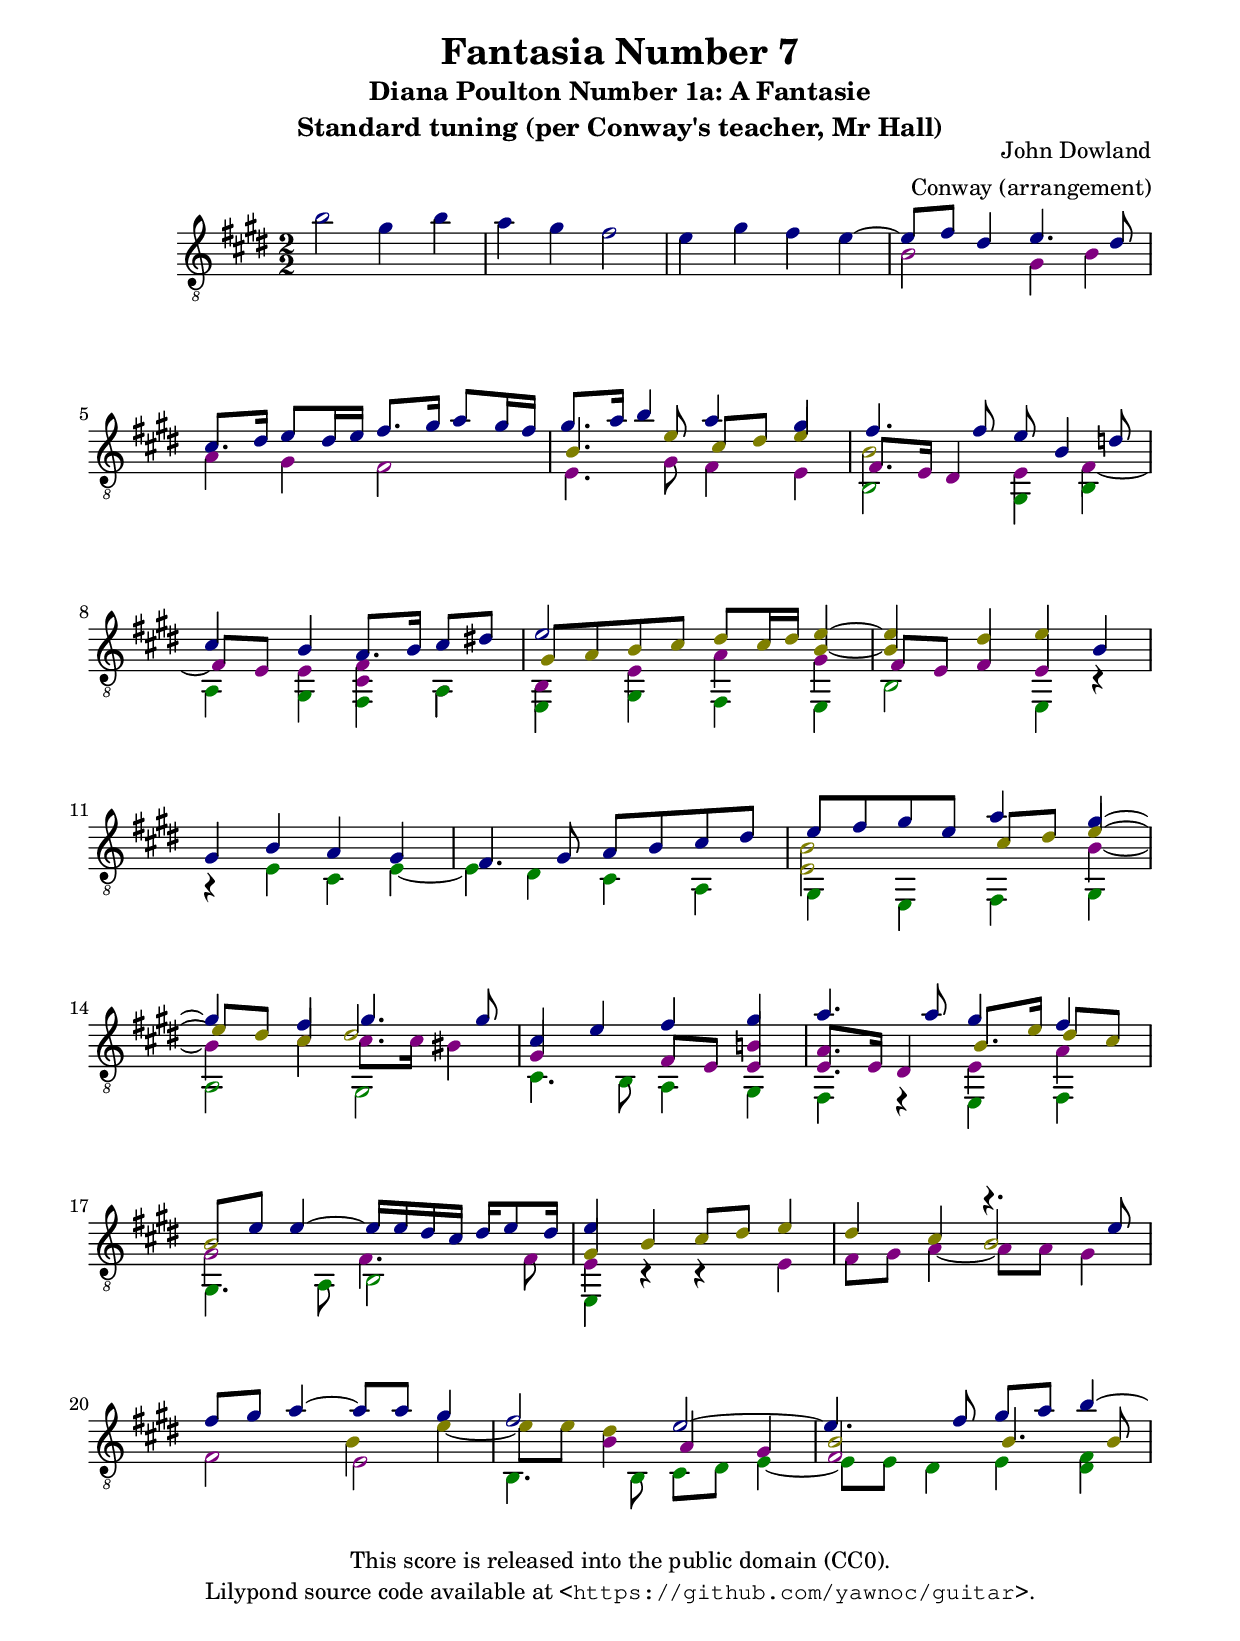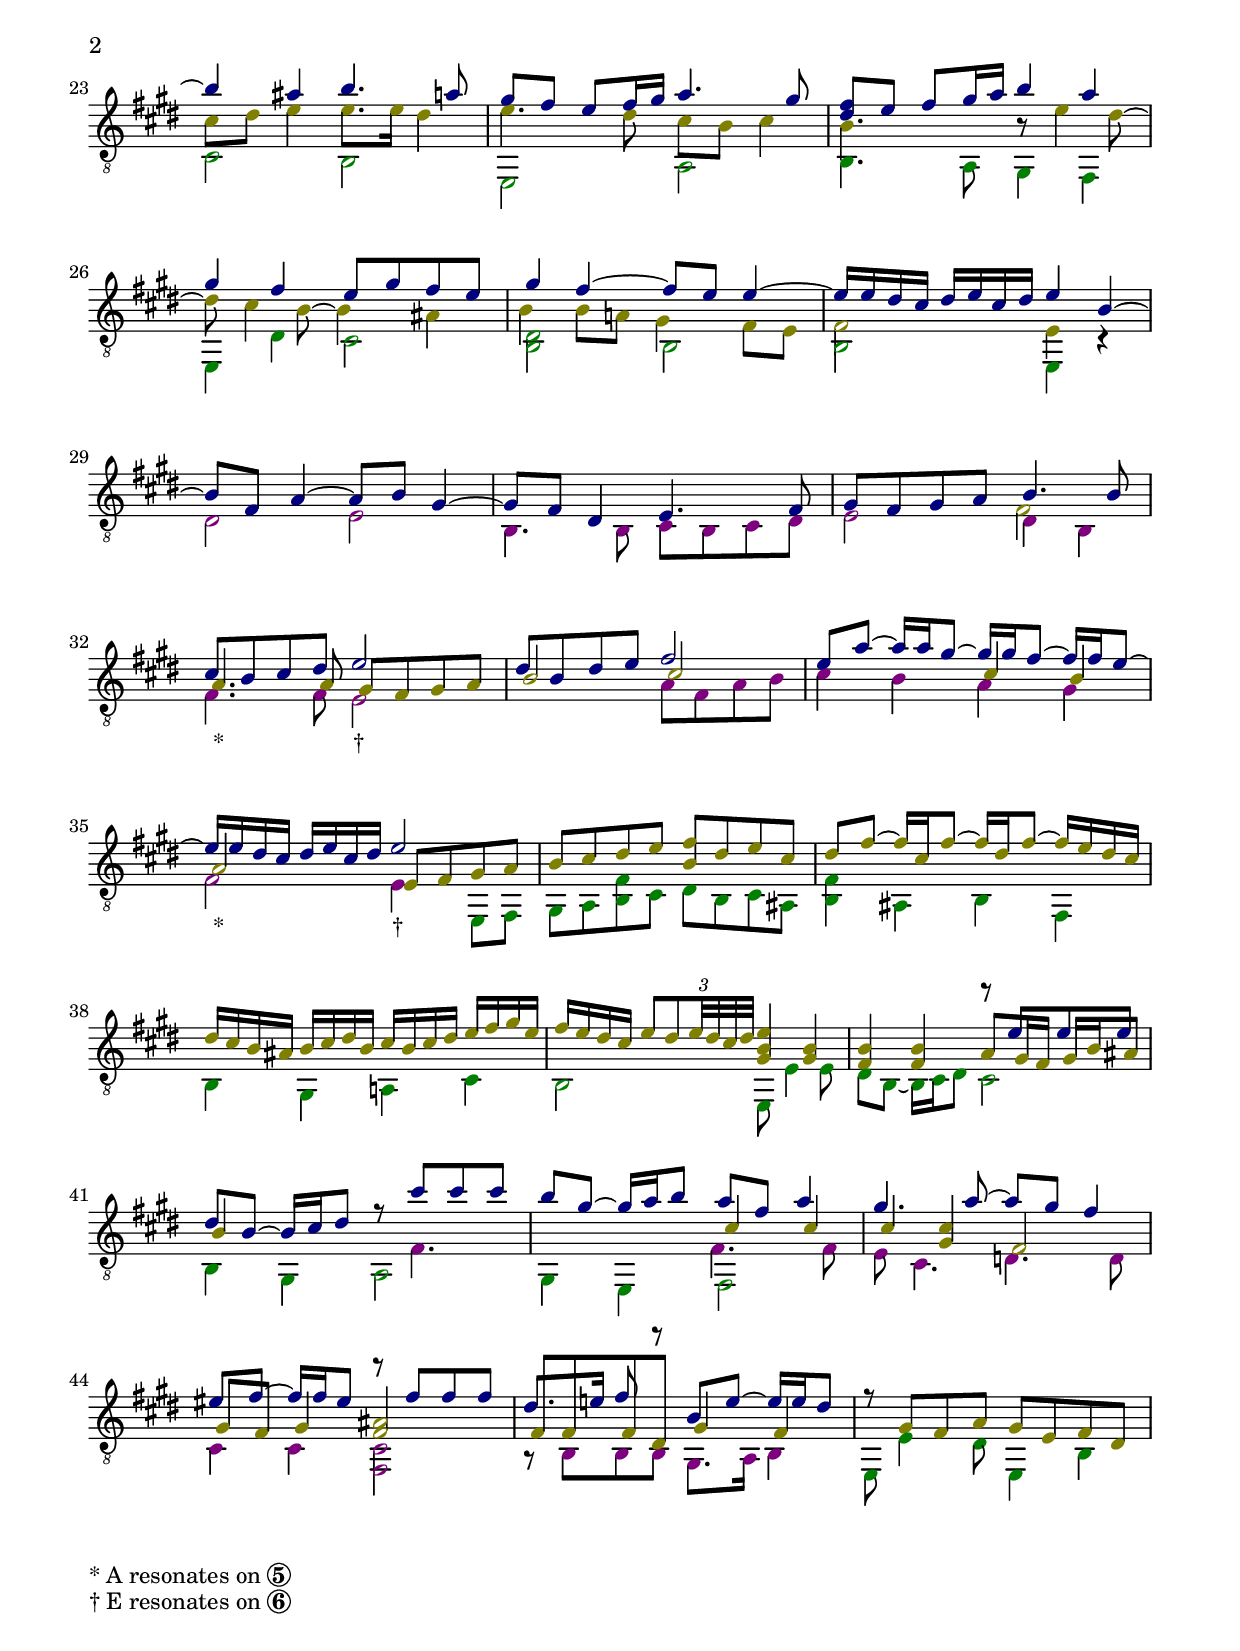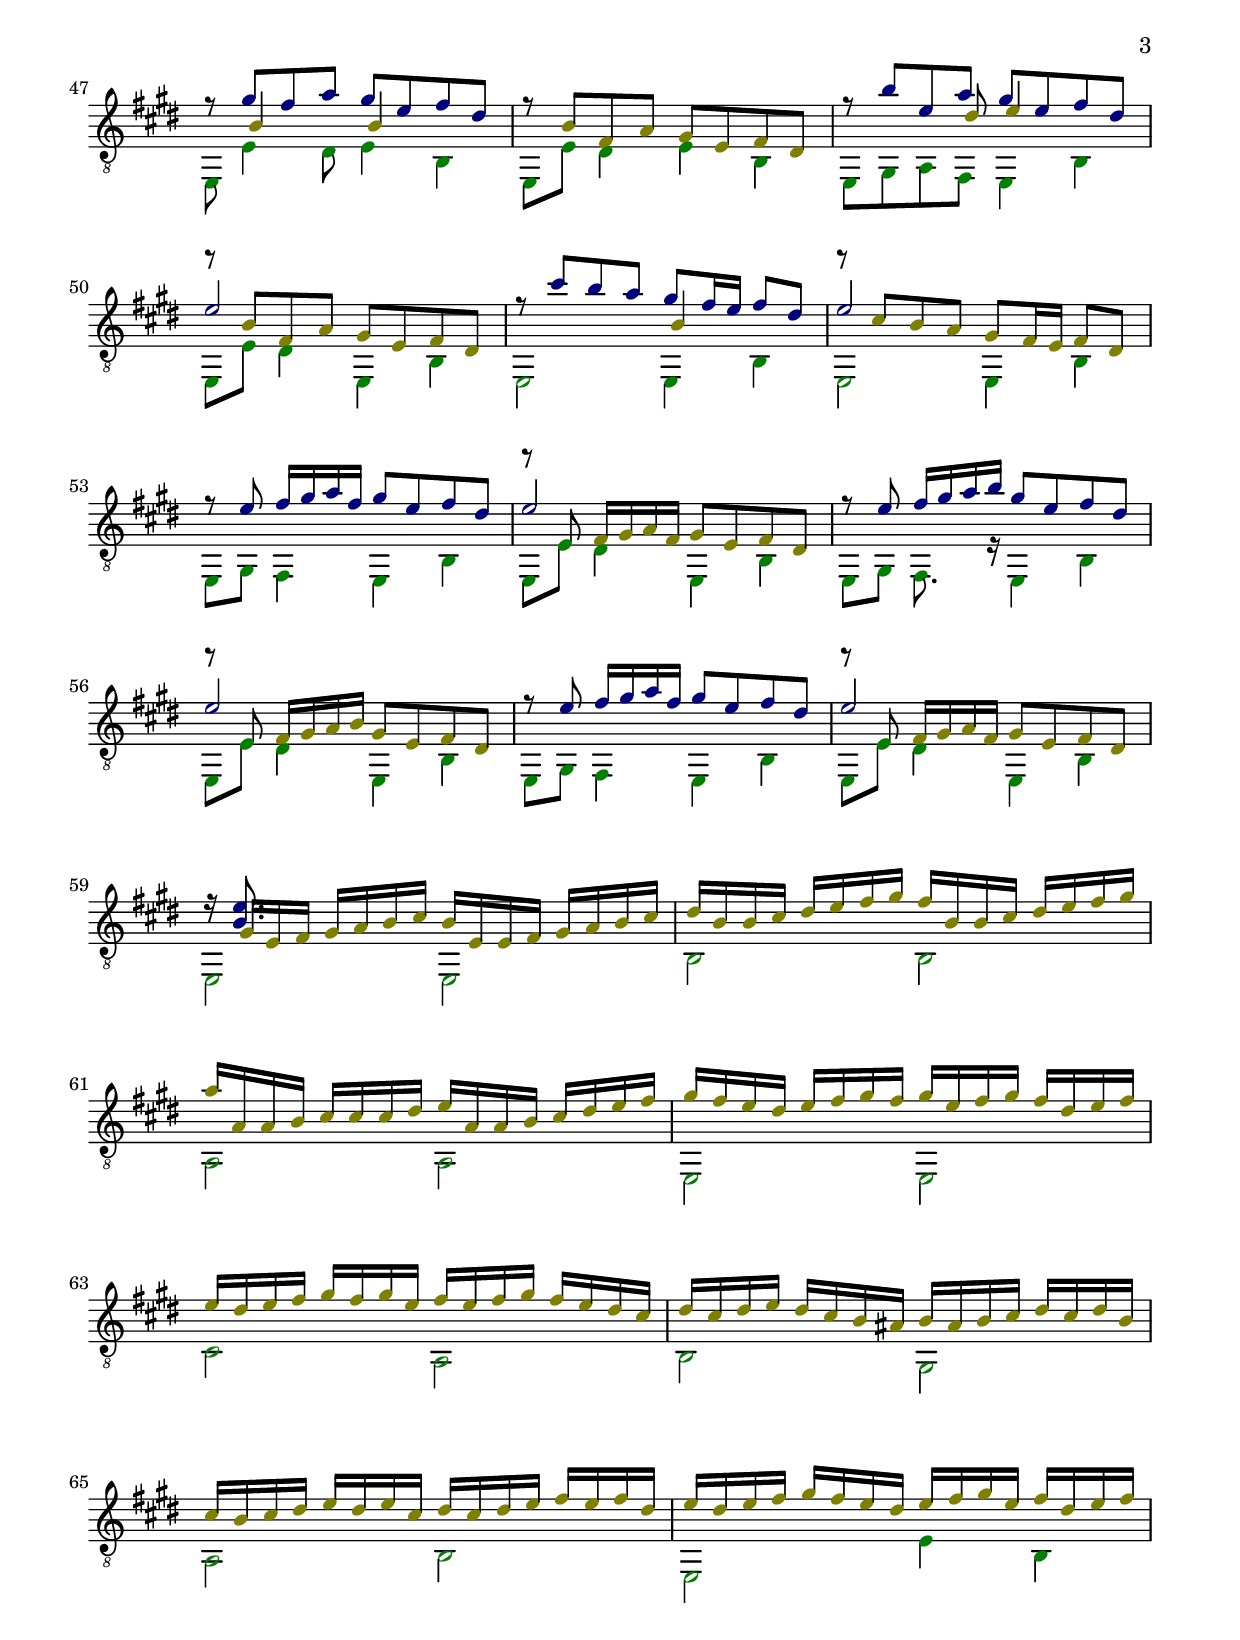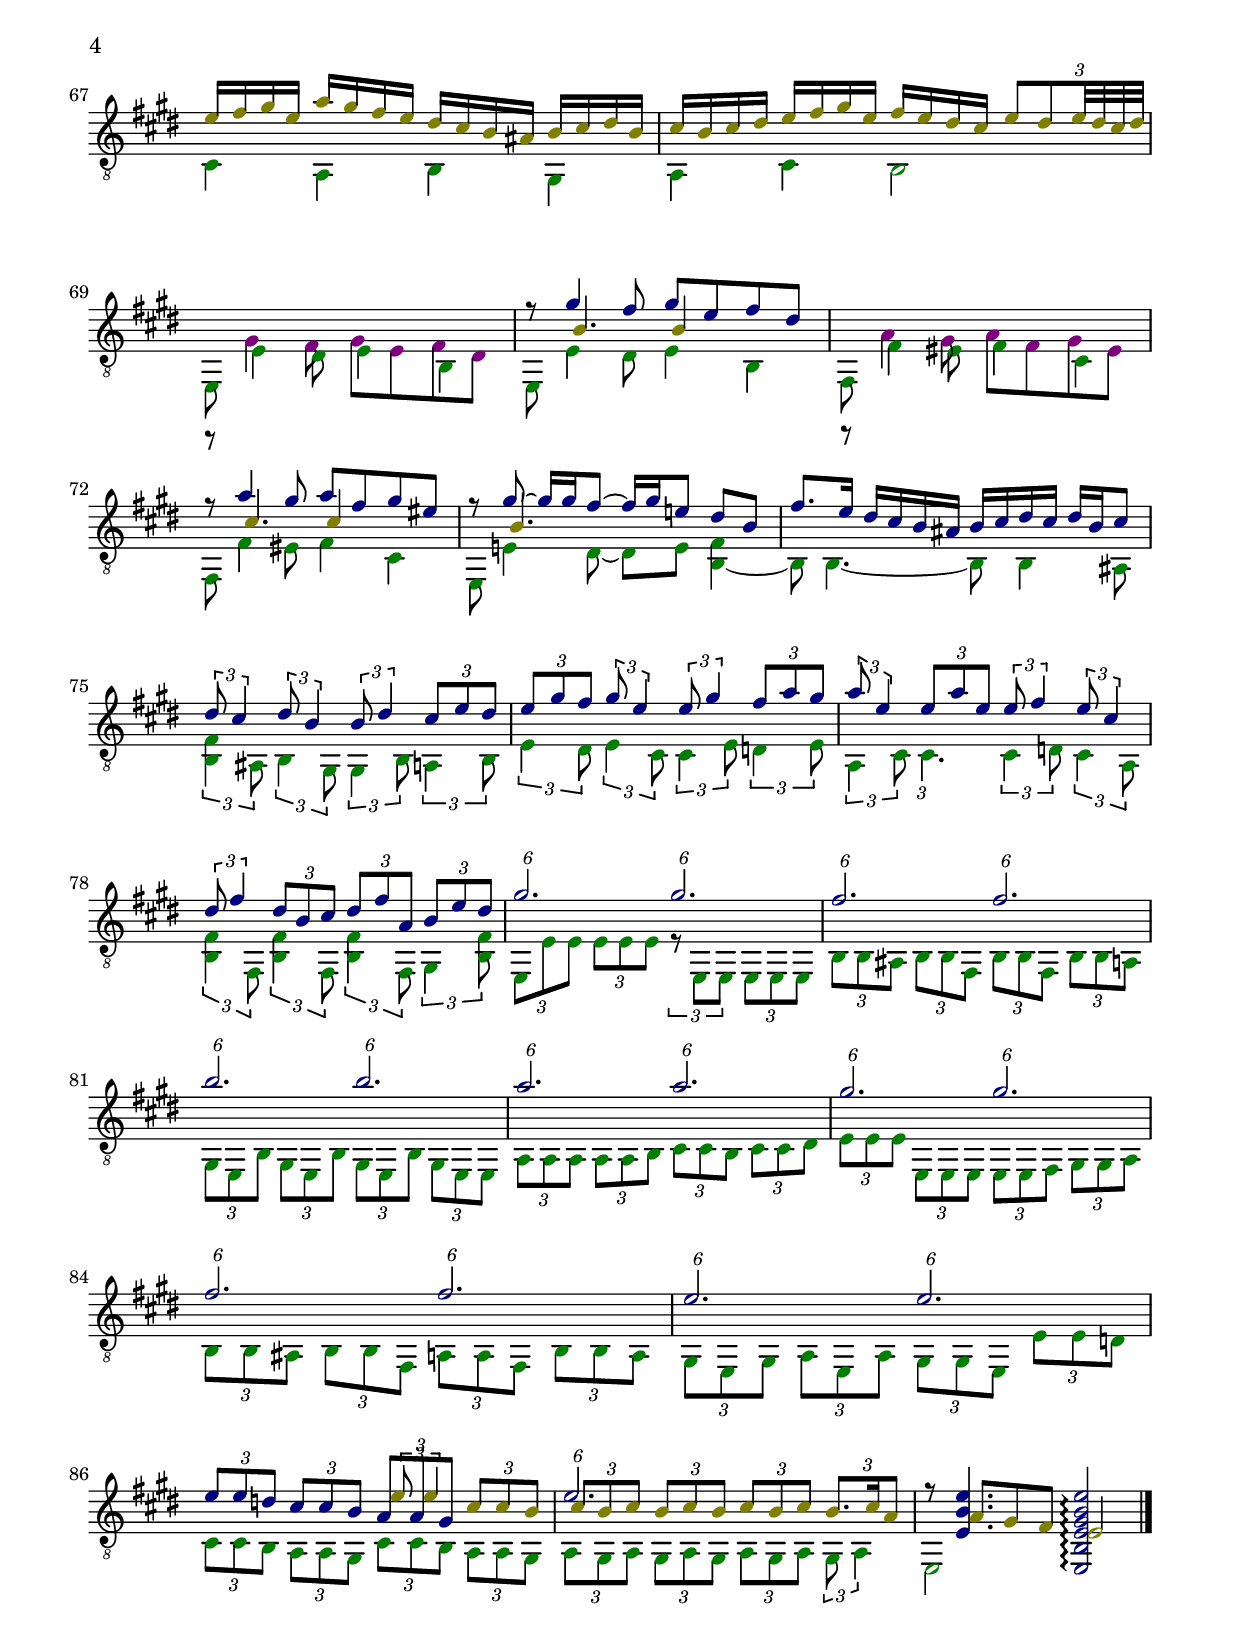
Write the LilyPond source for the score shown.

\version "2.18.2"


%%%%%%%%%%%%%%%%%%%%%%%%%%%%%%%%%%%%%%%%%%%%%%%%%%%%%%%%%%%%%%%%
% General
%%%%%%%%%%%%%%%%%%%%%%%%%%%%%%%%%%%%%%%%%%%%%%%%%%%%%%%%%%%%%%%%

\paper {
  top-margin = 1.5\cm
  left-margin = 1.5\cm
  right-margin = 1.5\cm
  bottom-margin = 1.5\cm
  ragged-last-bottom = ##f
  footnote-separator-markup = \markup { \vspace #1.5 }
}

globalSettings = {
  \accidentalStyle modern
  \compressFullBarRests
  \mergeDifferentlyHeadedOn
  \mergeDifferentlyDottedOn
  \numericTimeSignature
  \pointAndClickOff
  \override TextScript.extra-offset = #'(0 . 0.7)
  \override Score.FootnoteItem.annotation-line = ##f
}

origin-url = "https://github.com/yawnoc/guitar"

\header {
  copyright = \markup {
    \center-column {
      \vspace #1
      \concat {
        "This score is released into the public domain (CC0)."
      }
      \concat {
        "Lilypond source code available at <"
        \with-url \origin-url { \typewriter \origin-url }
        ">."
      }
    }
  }
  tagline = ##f
}

triplet = #(define-music-function
  (parser location music) (ly:music?)
  #{
    \tuplet 3/2 { $music }
  #}
)

tripletDuple = #(define-music-function
  (parser location music) (ly:music?)
  #{
    \tuplet 6/4 { $music }
  #}
)

overrideBeamedStemLengths = #(define-scheme-function
  (parser location lengths) (list?)
  #{
    \override Stem.details.beamed-lengths = $lengths
  #}
)
revertBeamedStemLengths = { \revert Stem.details.beamed-lengths }

overrideBeamVerticalPositions = #(define-scheme-function
  (parser location positions) (pair?)
  #{
    \override Beam.positions = $positions
  #}
)

%%%%%%%%%%%%%%%%%%%%%%%%%%%%%%%%%%%%%%%%%%%%%%%%%%%%%%%%%%%%%%%%
% Semantic bar lines
%%%%%%%%%%%%%%%%%%%%%%%%%%%%%%%%%%%%%%%%%%%%%%%%%%%%%%%%%%%%%%%%

barLineGoto = { \bar "||" }
barLineKeyChange = { \bar "||" }
barLineEnd = { \bar "|." }

%%%%%%%%%%%%%%%%%%%%%%%%%%%%%%%%%%%%%%%%%%%%%%%%%%%%%%%%%%%%%%%%
% Guitar notation
%%%%%%%%%%%%%%%%%%%%%%%%%%%%%%%%%%%%%%%%%%%%%%%%%%%%%%%%%%%%%%%%

stringNumbersAbove = { \set stringNumberOrientations = #'(up) }
stringNumbersBelow = { \set stringNumberOrientations = #'(down) }

fingeringAbove = { \set fingeringOrientations = #'(up) }
fingeringBelow = { \set fingeringOrientations = #'(down) }
fingeringAleft = { \set fingeringOrientations = #'(left) }
fingeringAright = { \set fingeringOrientations = #'(right) }

startGraceMusic = {
  <>(
  \override Fingering.font-size = -6
}
stopGraceMusic = {
  \revert Fingering.font-size
  <>)
}

overrideHorizontalShift = #(define-scheme-function
  (parser location distance) (number?)
  #{
    \override NoteColumn.force-hshift = $distance
  #}
)
revertHorizontalShift = { \revert NoteColumn.force-hshift }

barreSpan = #(define-music-function
  (parser location label offsetPair music)
  (string? (pair? (cons 0 0)) ly:music?)
  (let
    (
      (elements (extract-named-music music '(NoteEvent EventChord)))
    )
    (if
      (pair? elements)
      (let
        (
          (first-element (first elements))
          (last-element (last elements))
        )
        (set!
          (ly:music-property first-element 'articulations)
          (cons
            (make-music 'TextSpanEvent 'span-direction -1)
            (ly:music-property first-element 'articulations)
          )
        )
        (set!
          (ly:music-property last-element 'articulations)
          (cons
            (make-music 'TextSpanEvent 'span-direction 1)
            (ly:music-property last-element 'articulations)
          )
        )
      )
    )
  )
  #{
    \once \override TextSpanner.font-shape = #'upright
    \once \override TextSpanner.style = #'line
    \once \override TextSpanner.extra-offset = #offsetPair
    \once \override TextSpanner.bound-details = #`(
      (left
        (text . ,#{ \markup { \raise #-0.7 { #label \hspace #0.7 }} #})
        (Y . 0)
        (padding . -0.8)
        (attach-dir . -2)
      )
      (right
        (text . ,#{ \markup { \draw-line #'(0 . -1.3) } #}) ;; draw hook
        (Y . 0)
        (padding . -0.5)
        (attach-dir . 2)
      )
    )
    \once \override TextSpanner #'after-line-breaking = #(lambda (grob)
      (let*
        (
          (originalGrob (ly:grob-original grob))
          (splitGrobs (ly:spanner-broken-into originalGrob))
        )
        (if
          (and
            (>= (length splitGrobs) 2)
            (not (eq? (car (last-pair splitGrobs)) grob))
          )
          (begin
            (ly:grob-set-nested-property! grob
              '(bound-details right text)
              #{ \markup { \draw-line #'(0 . 0) } #} ;; suppress draw hook
            )
            (ly:grob-set-property! grob
              'extra-offset
              (cons
                (car offsetPair)
                (+ (cdr offsetPair) 0.7) ;; correction for suppressed hook
              )
            )
            (ly:grob-set-nested-property! grob
              '(bound-details right padding)
              #'-3 ;; increase spanner length
            )
          )
        )
      )
    )
    $music
  #}
)

barre = #(define-scheme-function
  (parser location label) (string?)
  #{
    \markup {
      \center-align {
        \hspace #0.7
        $label
      }
    }
  #}
)

nudgeNextBarre = #(define-scheme-function
  (parser location distance) (number?)
  #{
    \once \override TextScript.X-offset = $distance
  #}
)

position = #(define-scheme-function
  (parser location label) (string?)
  #{
    \markup {
      \center-align {
        \hspace #0.5
        $label
      }
    }
  #}
)

#(define-markup-command
  (markupString layout properties stringNumber) (markup?)
  (interpret-markup layout properties
    #{
      \markup \circle { \bold #stringNumber }
    #}
  )
)

#(define-markup-command
  (resonatesOn layout properties note stringNumber) (markup? markup?)
  (interpret-markup layout properties
    #{
      \markup { #note "resonates on" \markupString #stringNumber }
    #}
  )
)

%%%%%%%%%%%%%%%%%%%%%%%%%%%%%%%%%%%%%%%%%%%%%%%%%%%%%%%%%%%%%%%%
% Goto statements
%%%%%%%%%%%%%%%%%%%%%%%%%%%%%%%%%%%%%%%%%%%%%%%%%%%%%%%%%%%%%%%%

overrideGotoVisibility = {
  \once \override Score.RehearsalMark #'break-visibility = #'#(#t #t #f)
}

makeGotoMark = #(define-scheme-function
  (parser location label) (string?)
  #{
    \mark \markup { \small \italic $label }
  #}
)

simultaneousMarkSeparator = {
  \cadenzaOn
    s1073741824 % stupid, but works
  \cadenzaOff
}

coda = {
  \overrideGotoVisibility
  \mark \markup { \musicglyph #"scripts.coda" }
}

fine = {
  \overrideGotoVisibility
  \makeGotoMark Fine
}

dcAlCoda = {
  \overrideGotoVisibility
  \makeGotoMark "D.C. al Coda"
}

dcAlFine = {
  \overrideGotoVisibility
  \makeGotoMark "D.C. al Fine"
}

toCoda = {
  \overrideGotoVisibility
  \makeGotoMark "to Coda"
}



\header {
  title = "Fantasia Number 7"
  subtitle = \markup {
    \center-column {
      "Diana Poulton Number 1a: A Fantasie"
      "Standard tuning (per Conway's teacher, Mr Hall)"
    }
  }
  composer = "John Dowland"
  arranger = "Conway (arrangement)"
}


initialSignatures = {
  \clef "treble_8"
  \key e \major
  \time 2/2
  \set Timing.beamExceptions = #'()
  \set Timing.baseMoment = #(ly:make-moment 1/4)
  \set Timing.beatStructure = #'(1 1 1 1)
  \set Timing.beamExceptions = #'(
    (
      end
        .
      (
        ((1 . 8) . (4 4)) ;; quavers by fours
        ((1 . 12) . (3 3 3 3)) ;; anything shorter by beat
      )
    )
  )
}


highVoiceMusic = {
  
  \override NoteHead.color = #darkblue
  
  % Main theme high
  \barNumberCheck #1
  \relative c'' {
    \stemDown
    b2 gis4 b |
    a gis fis2 |
    e4 gis fis e~ |
    \stemUp
    e8 fis dis4 e4. dis8 |
    cis8. dis16 e8 dis16 e fis8. gis16 a8 gis16 fis |
    gis8. a16 b4 a gis |
    \once \overrideHorizontalShift #0.3 fis4. fis8 e8 b4 d8 |
    cis4 b a8. b16 cis8 dis |
    e2 s2 |
    s2 s4
  }
  
  % Main theme low
  \barNumberCheck #10
  \relative c' {
    b4 |
    gis b a gis |
    fis4. gis8 a b cis dis |
    e fis gis e a4 gis~ |
    gis
      \shiftOn
        \once \overrideHorizontalShift #0
        fis
      \shiftOff
      \once \overrideHorizontalShift #0.45 gis4. gis8 |
    cis,4 e fis gis |
    a4. a8 gis4 fis |
    \once \hide NoteHead b,8 e e4~ e16 e dis cis dis16 e8 dis16 |
    e4
  }
  
  % Tee-tee taa high
  \barNumberCheck #18
  \relative c'' {
    s4 s2 |
    s2 c4.\rest e,8 |
    fis8 gis a4~ a8 a gis4 |
    fis2 e2~ |
    \once \overrideHorizontalShift #-0.25 e4. fis8 gis8 a b4~ |
    b ais b4. a8 |
    gis8 fis e8 fis16 gis a4. gis8 |
    <fis dis>8 e fis8 gis16 a b4 a |
    gis fis e8 gis fis e |
    gis4 fis~ fis8 e e4~ |
    e16 e dis cis dis e cis dis e4
  }
  
  % Tee-tee taa low
  \barNumberCheck #28
  \relative c' {
    b4~ |
    b8 fis a4~ a8 b gis4~ |
    gis8 fis dis4 e4. fis8 |
    gis fis gis a b4. b8 |
    cis b cis dis e2 |
    dis8 b dis e fis2 |
    e8 a~ a16 a gis8~ gis16 gis fis8~ fis16 fis e8~ |
    e16 e dis cis dis e cis dis e2 |
  }
  
  % Ascending scale
  \barNumberCheck #36
  {
    s1 * 3 |
    s2
  }
  
  % Tee-tee-tee
  \barNumberCheck #39
  \relative c' {
    s2 |
    s2 r8 e e e |
    dis b~ b16 cis dis8 r8 cis' cis cis |
    b8 gis~ gis16 a b8 a8 fis a4 |
    gis4. a8~ a gis fis4 |
    eis8 fis~ fis16 fis eis8 r8 fis fis fis |
    dis8. e16 fis8 r b,8 e~ e16 e dis8 |
  }
  
  % Majestic theme
  \barNumberCheck #46
  \relative c'' {
    s1 |
    r8 gis fis a gis e fis dis |
    s1 |
    r8 b' e, a gis e fis dis |
    e2 s2 |
    r8 cis' b a gis8 fis16 e fis8 dis |
    e2 s2 |
    r8 e fis16 gis a fis gis8 e fis dis |
    e2 s2 |
    r8 e fis16 gis a b gis8 e fis dis |
    e2 s2 |
    r8 e fis16 gis a fis gis8 e fis dis |
    e2 s2 |
  }
  
  % Scale runs
  \barNumberCheck #59
  \relative c' {
    r16 <e b>8. s4 s2 |
    s1 * 9 |
  }
  
  % Majestic interlude
  \barNumberCheck #69
  \relative c'' {
    s1 |
    r8 gis4 fis8 gis e fis dis |
    s1 |
    r8 a'4 gis8 a fis gis eis |
    r8 gis~ gis16 gis fis8~ fis16 gis e8 dis b |
    fis'8. e16 dis cis b ais
      b16 cis dis cis dis b cis8 |
  }
  
  % Triple runs
  \barNumberCheck #75
  \relative c' {
    \triplet { dis8 cis4 } \triplet { dis8 b4 }
      \triplet { b8 dis4 } \triplet { cis8 e dis } |
    \triplet { e8 gis fis } \triplet { gis8 e4 }
      \triplet { e8 gis4 } \triplet { fis8 a gis } |
    \triplet { a8 e4 } \triplet { e8 a e }
      \triplet { e8 fis4 } \triplet { e8 cis4 } |
    \triplet { dis8 fis4 } \triplet { dis8 b cis }
      \triplet { dis8 fis a, } \triplet { b e dis } |
    \tripletDuple { gis2. } \tripletDuple { gis } |
    \tripletDuple { fis } \tripletDuple { fis } |
    \tripletDuple { b } \tripletDuple { b } |
    \tripletDuple { a } \tripletDuple { a } |
    \tripletDuple { gis } \tripletDuple { gis } |
    \tripletDuple { fis } \tripletDuple { fis } |
    \tripletDuple { e } \tripletDuple { e } |
    \triplet { e8 e d } \triplet { cis cis b }
      \triplet { a a gis } s4 |
    \tripletDuple { e'2. } s2 |
  }
  
  % Finishing chords
  \barNumberCheck #88
  \relative c {
    r8 <e b' e>4.
      <e, b' e gis b e>2 \arpeggio
      \barLineEnd
  }
  
}


lowVoiceMusic = {
  
  \override NoteHead.color = #darkgreen
  
  % Main theme high
  \barNumberCheck #1
  \relative c {
    s1 * 6 |
    b2 gis4 b |
    a gis fis a |
    e gis fis e |
    b'2 e,4
  }
  
  % Main theme low
  \barNumberCheck #10
  \relative c {
    r4 |
    r4 e cis e~ |
    e dis cis a |
    gis e fis gis |
    a2 gis |
    cis4. b8 a4 gis |
    fis r e fis |
    gis4. a8 b2 |
    e,4
  }
  
  % Tee-tee taa high
  \barNumberCheck #18
  \relative c {
    s4 s4 s4 |
    s1 * 2 |
    b4. b8 cis8 dis e4~ |
    \once \overrideHorizontalShift #1 e8 e dis4 e4 <dis fis> |
    cis2 b |
    e, a |
    b4. a8 gis4 fis |
    e dis' cis2 |
    <b dis> b |
    b e,4
  }
  
  % Tee-tee taa low
  \barNumberCheck #28
  \relative c {
    r4 |
    s1 * 6 |
    s2
  }
  
  % Ascending scale
  \barNumberCheck #35
  \relative c, {
    s4 e8 fis |
    gis a <b fis'> cis dis b cis ais |
    <b fis'>4 ais b fis |
    b gis a cis |
    b2
  }
  
  % Tee-tee-tee
  \barNumberCheck #39
  \relative c, {
    e8 e'4 e8 |
    dis8 b~ b16 cis dis8 cis2 |
    b4 gis a2 |
    gis4 e fis2 |
    s1 * 3 |
  }
  
  % Majestic theme
  \barNumberCheck #46
  \relative c, {
    e8 e'4 dis8 e,4 b' |
    e,8 e'4 dis8 e4 b |
    e,8 e' dis4 e b |
    e,8 gis a fis e4 b' |
    e,8 e' dis4 e, b' |
    e,2 e4 b' |
    e,2 e4 b' |
    e,8 gis fis4 e b' |
    e,8 e' dis4 e, b' |
    e,8[ gis] fis8. r16 e4 b' |
    e,8 e' dis4 e, b' |
    e,8 gis fis4 e b' |
    e,8 e' dis4 e, b' |
  }
  
  % Scale runs
  \barNumberCheck #59
  \relative c, {
    e2 e |
    b' b |
    a a |
    e e |
    cis' a |
    b gis |
    a b |
    e, e'4 b |
    cis a b gis |
    a cis b2 |
  }
  
  % Majestic interlude
  \barNumberCheck #69
  \relative c, {
    e8 e'4 dis8 e4 b |
    e,8 e'4 dis8 e4 b |
    fis8 fis'4 eis8 fis4 cis |
    fis,8 fis'4 eis8 fis4 cis |
    e,8 e'4 dis8~ dis e <b~ fis'>4 |
    b8 b4.~ b8 b4 ais8 |
  }
  
  % Triple runs
  \barNumberCheck #75
  \relative c {
    \triplet { <b fis'>4 ais8 } \triplet { b4 gis8 }
      \triplet { gis4 b8 } \triplet { a4 b8 } |
    \triplet { e4 dis8 } \triplet { e4 cis8 }
      \triplet { cis4 e8 } \triplet { d4 e8 } |
    \triplet { a,4 cis8 } \triplet { cis4. }
      \triplet { cis4 d8 } \triplet { cis4 a8 } |
    \triplet { <b fis'>4 fis8 } \triplet { <b fis'>4 fis8 }
      \triplet { <b fis'>4 fis8 } \triplet { gis4 <b fis'>8 } |
    \triplet { e,8 e' e } \triplet { e e e }
      \triplet { r e, e } \triplet { e e e } |
    \triplet { b' b ais } \triplet { b b fis }
      \triplet { b b fis } \triplet { b b a } |
    \triplet { gis e b' } \triplet { gis e b' }
      \triplet { gis e b' } \triplet { gis e e } |
    \triplet { a a a } \triplet { a a b }
      \triplet { cis cis b } \triplet { cis cis dis } |
    \triplet { e e e } \triplet { e, e e }
      \triplet { e e fis } \triplet { gis gis a } |
    \triplet { b b ais } \triplet { b b fis }
      \triplet { a a fis } \triplet { b b a } |
    \triplet { gis e gis } \triplet { a e a }
      \triplet { gis gis e } \triplet { e' e d } |
    \triplet { cis cis b } \triplet { a a gis }
      \triplet { cis cis b } \triplet { a a gis } |
    \triplet { a gis a } \triplet { gis a gis }
      \triplet { a gis a } \triplet { gis8 a4 } |
  }
  
  % Finishing chords
  \barNumberCheck #88
  \relative c, {
    e2 s2 |
  }
  
}


upperMiddleVoiceMusic = {
  
  \override NoteHead.color = #darkyellow
  
  % Main theme high
  \barNumberCheck #1
  \relative c' {
    s1 * 5 |
    \once \overrideHorizontalShift #0.4 b4. e8
      cis8 dis
      \once \overrideHorizontalShift #0 e4 |
    \stemDown
    \once \overrideHorizontalShift #0 b2 s2 |
    \stemUp
    s1 |
    gis8 a b cis dis8 cis16 \shiftOff dis <e~ b_~>4 |
    <e b> dis e
    \shiftOn
  }
  
  % Main theme low
  \barNumberCheck #10
  \relative c' {
    s4 |
    s1 * 2 |
    \stemDown
    <b e,>2
    \stemUp
      cis8 dis \once \overrideHorizontalShift #0 e4~ |
    e8 dis
      \shiftOff cis4 \shiftOn
      \once \overrideHorizontalShift #-0.75 dis2 |
    s1 |
    s2 \stemUp b8. e16 dis8 cis |
      \once \overrideHorizontalShift #-0.07
      \once \hide Stem
        b2
      s2 |
    \once \overrideHorizontalShift #0 gis4
  }
  
  % Tee-tee taa high
  \barNumberCheck #18
  \relative c' {
    b4 cis8 dis e4 |
    dis4 cis b2 |
    \stemDown
    s2 b4 e_~ |
    \once \overrideHorizontalShift #0.9 e8 e
      \once \overrideHorizontalShift #0 dis4 s2 |
    \once \overrideHorizontalShift #0
    \once \hide Stem
      b2
    \stemUp
      b4. b8 |
    \stemDown
    \overrideHorizontalShift #0
    cis8 dis e4 e8. e16 dis4 |
    e4. dis8 cis8 b cis4 |
    b4. s8 b8\rest e4 dis8~ |
    dis8 cis4 b8~
    \revertHorizontalShift
      b4 ais |
    b4 b8 a gis4 fis8 e |
    \overrideHorizontalShift #0
    fis2 e4
    \revertHorizontalShift
    \stemUp
  }
  
  % Tee-tee taa low
  \barNumberCheck #28
  \relative c {
    s4 |
    s1 * 2 |
    s2 \stemDown fis2 \stemUp |
    \footnote "*" #'(0 . -4) \markup { "*" \resonatesOn A 5 }
    a4. a8 gis fis gis a |
    b2 cis |
    s2 cis4 b |
    \footnote "*" #'(0 . -4) \markup { }
    a2
  }
  
  % Ascending scale
  \barNumberCheck #35
  \relative c {
    e8 fis gis a |
    b cis dis e <fis b,> dis e cis |
    dis fis~ fis16 cis fis8~ fis16 dis fis8~ fis16 e dis cis |
    dis cis b ais b cis dis b cis b cis dis e fis gis e |
    fis e dis cis \triplet { e8 dis e32 dis cis dis } <e b gis>4
  }
  
  % Tee-tee-tee
  \barNumberCheck #39
  \relative c' {
    <b gis>4 |
    <b fis> <b fis> a8 gis16 fis gis16 b ais8 |
    b4 s4 s2 |
    s2 cis4 cis |
    cis <cis gis> fis,2 |
    gis8 fis gis4 <ais fis>2 |
    fis8 fis fis dis gis4 fis |
  }
  
  % Majestic theme
  \barNumberCheck #46
  \relative c' {
    r8 gis fis a gis e fis dis |
    s8 b'4 s8 b4 s4 |
    r8 b8 fis a gis e fis dis |
    s4. dis'8 e4 s4 |
    r8 b8 fis a gis e fis dis |
    s2 b'4 s4 |
    r8 cis b a gis8 fis16 e fis8 dis |
    s1 |
    r8 e fis16 gis a fis gis8 e fis dis |
    s1 |
    r8 e fis16 gis a b gis8 e fis dis |
    s1 |
    r8 e fis16 gis a fis gis8 e fis dis |
  }
  
  % Scale runs
  \barNumberCheck #59
  \relative c' {
    s16 gis e fis gis a b cis
      b e, e fis gis a b cis |
    dis b b cis dis e fis gis
      fis b, b cis dis e fis gis |
    a a, a b cis cis cis dis
      e a, a b cis dis e fis |
    gis fis e dis e fis gis fis
      gis e fis gis fis dis e fis |
    e dis e fis gis fis gis e
      fis e fis gis fis e dis cis |
    dis cis dis e dis cis b ais
      b ais b cis dis cis dis b |
    cis b cis dis e dis e cis
      dis cis dis e fis e fis dis |
    e dis e fis gis fis e dis
      e fis gis e
      fis dis e fis |
    e fis gis e
      a gis fis e
      dis cis b ais
      b cis dis b |
    cis b cis dis
      e fis gis e
      fis e dis cis
      \triplet { e8 dis e32 dis cis dis } |
  }
  
  % Majestic interlude
  \barNumberCheck #69
  \relative c' {
    s1 |
    s8 b4. b4 s4 |
    s1 |
    s8 cis4. cis4 s4 |
    s8 b4. s2 |
    s1 |
  }
  
  % Triple runs
  \barNumberCheck #75
  \relative c' {
    s1 * 11 |
    s2 \triplet { e8 e4 } \triplet { cis8 cis b } |
    \triplet { cis b cis } \triplet { b cis b }
      \triplet { cis b cis } \triplet { b8. cis16 a8 } |
  }
  
  % Finishing chords
  \barNumberCheck #88
  \relative c' {
    s8 a gis fis e2 |
  }
  
}


lowerMiddleVoiceMusic = {
  
  \override NoteHead.color = #darkmagenta
  
  % Main theme high
  \barNumberCheck #1
  \relative c' {
    s1 * 3 |
    \shiftOff
    b2 gis4 b |
    a gis fis2 |
    \once \overrideHorizontalShift #0.3 e4. gis8 fis4 e |
    \shiftOn
    \stemUp
    \overrideBeamedStemLengths #'(3)
    fis8. e16 dis4 \stemDown
    \revertBeamedStemLengths
      \overrideHorizontalShift #0 e4 fis~ |
      \revertHorizontalShift
    \stemUp
    fis8 e \stemDown
      \overrideHorizontalShift #0 e4 <cis fis>4 a |
    b e a gis |
      \revertHorizontalShift
    \stemUp
    fis8 e
      \overrideHorizontalShift #0 fis4 e
      \revertHorizontalShift
    \stemDown
  }
  
  % Main theme low
  \barNumberCheck #10
  \relative c {
    s4 |
    s1 * 2 |
    s2 s4 \overrideHorizontalShift #0 b'4~ |
    b \revertHorizontalShift
      \shiftOff cis \shiftOn
      \overrideBeamedStemLengths #'(3)
      \once \overrideHorizontalShift #0.3
        cis8. cis16
      \revertBeamedStemLengths
      bis4 |
    \stemUp
    \once \overrideHorizontalShift #0 gis4 s4
      \once \overrideHorizontalShift #0 fis8 e
      \once \overrideHorizontalShift #0 <e b'>4 |
    \once \overrideHorizontalShift #0 <e a>8. e16 dis4
      \stemDown
      \overrideHorizontalShift #0 e4 a |
      \revertHorizontalShift
    \once \overrideHorizontalShift #-0.07 gis2 fis4. fis8 |
    \once \overrideHorizontalShift #0 e4
  }
  
  % Tee-tee taa high
  \barNumberCheck #18
  \relative c {
    \shiftOff
    r4 r e |
    fis8 gis a4~ a8 a gis4 |
    fis2 e |
    \shiftOn
    \stemUp
    s4
      \once \overrideHorizontalShift #0
      \once \hide Stem
        b'
      a gis |
    \once \overrideHorizontalShift #0 fis2 s2 |
    \stemDown
    s1 * 5 |
    s2 s4
  }
  
  % Tee-tee taa low
  \barNumberCheck #28
  \relative c {
    s4 |
    \shiftOff
    dis2 e |
    b4. b8 cis b cis dis |
    e2 dis4 b |
    fis'4. fis8
      \footnote "†" #'(0 . -2.5) \markup { "†" \resonatesOn E 6 }
      e2 |
    s2 a8 fis a b |
    cis4 b a gis |
    fis2
      \footnote "†" #'(0 . -2.5) \markup { }
      e4
    \shiftOn
  }
  
  % Ascending scale
  \barNumberCheck #35
  {
    s4 |
    s1 * 3 |
    s2
  }
  
  % Tee-tee-tee
  \barNumberCheck #39
  \relative c {
    s2 |
    s1 |
    s2 s8 fis4. |
    s2 fis4. fis8 |
    e8 cis4. d4. d8 |
    cis4 cis <cis fis,>2 |
    r8 b b b gis8. a16 b4 |
  }
  
  % Majestic theme
  \barNumberCheck #46
  {
    s1 * 13 |
  }
  
  % Scale runs
  \barNumberCheck #59
  {
    s1 * 10 |
  }
  
  % Majestic interlude
  \barNumberCheck #69
  \relative c' {
    r8 gis4 fis8 gis e fis dis |
    s1 |
    r8 a'4 gis8 a fis gis eis |
    s1 * 3 |
  }
  
}


allMusic = {
  \new Staff \with {
    midiInstrument = #"acoustic guitar (nylon)"
  }
  \globalSettings
  \initialSignatures
  <<
    << \highVoiceMusic >>
      \\
    << \lowVoiceMusic >>
      \\
    << \upperMiddleVoiceMusic >>
      \\
    << \lowerMiddleVoiceMusic >>
  >>
}


\score {
  \allMusic
}

\score {
  \allMusic
  \midi { }
}
